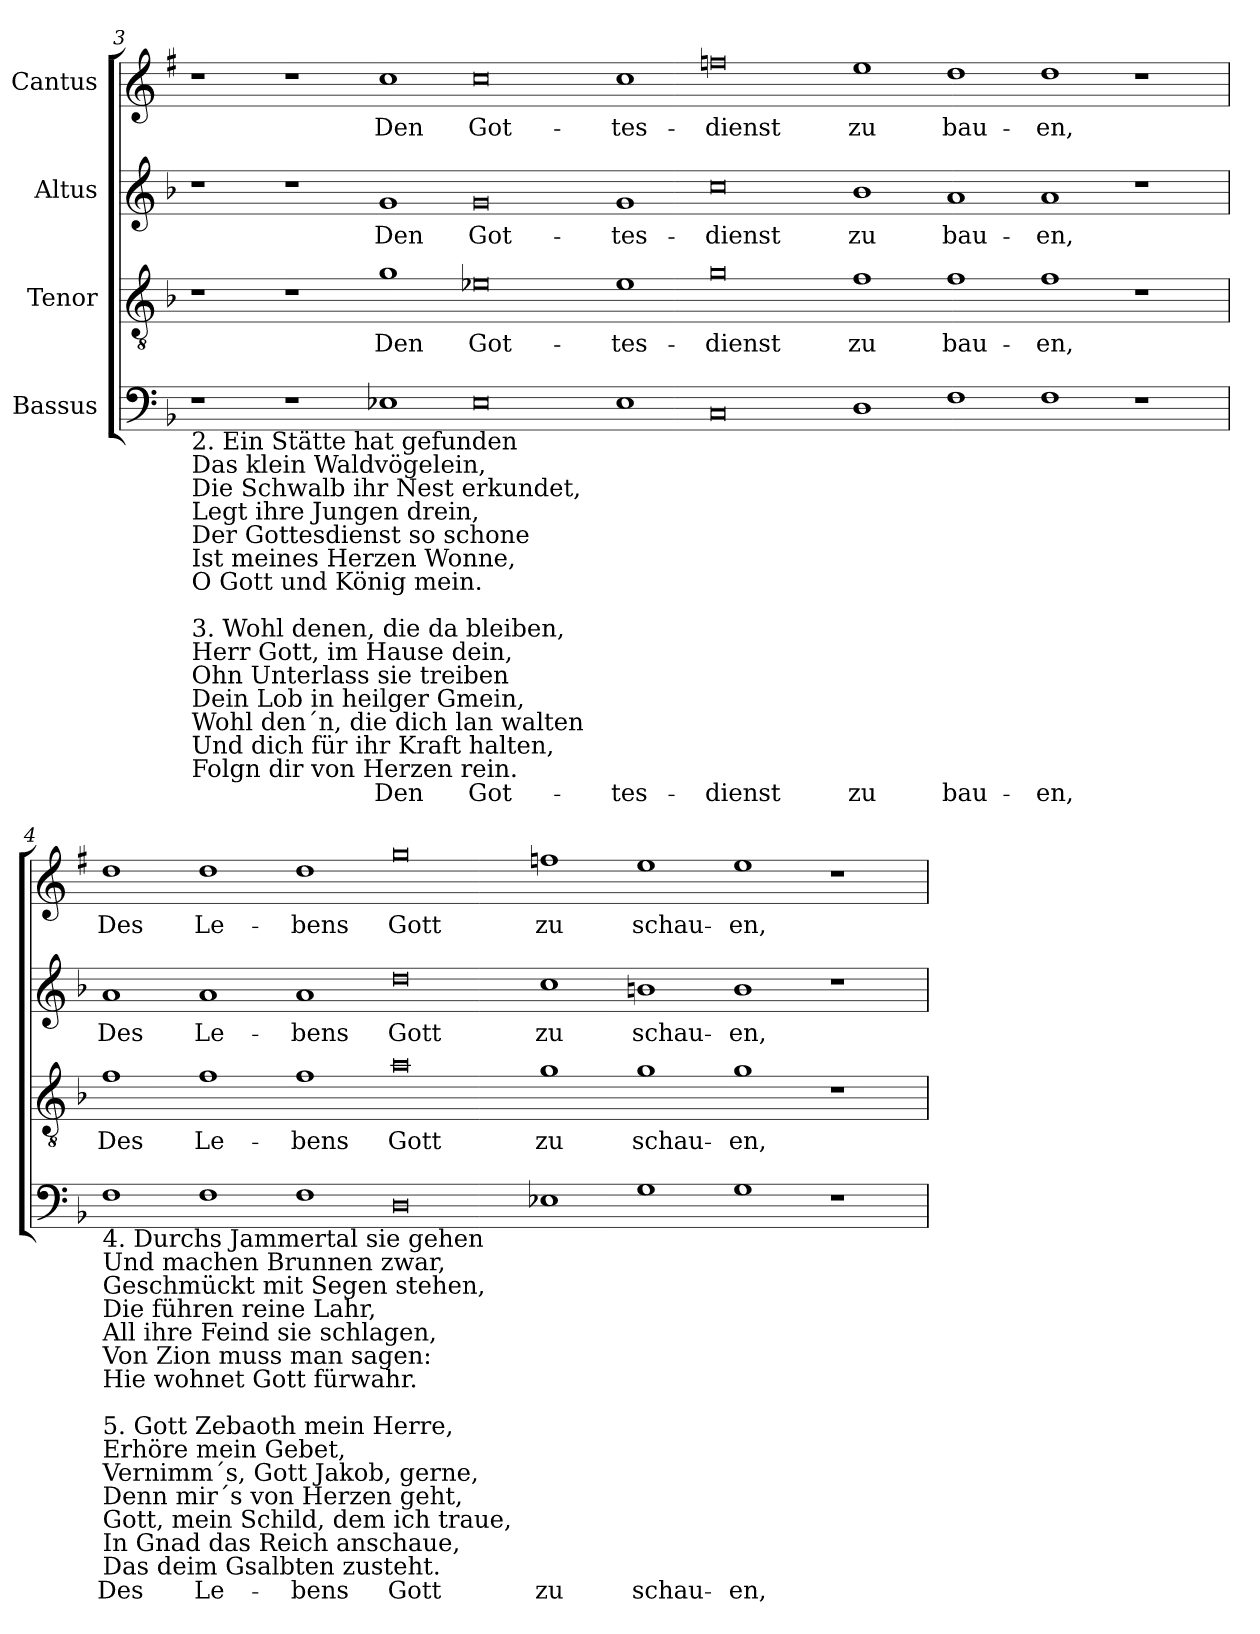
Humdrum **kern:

**kern	**text	**kern	**text	**kern	**text	**kern	**text
*part4	*part4	*part3	*part3	*part2	*part2	*part1	*part1
*staff4	*staff4	*staff3	*staff3	*staff2	*staff2	*staff1	*staff1
*I"Bassus	*	*I"Tenor	*	*I"Altus	*	*I"Cantus	*
!!LO:LB:g=z
*clefF4	*	*clefGv2	*	*clefG2	*	*clefG2	*
*	*	*	*	*	*	*ITrd1c2	*
*k[b-]	*	*k[b-]	*	*k[b-]	*	*k[b-]	*
*F:	*	*F:	*	*F:	*	*F:	*
=3	=3	=3	=3	=3	=3	=3	=3
!LO:TX:b:t=2. Ein Stätte hat gefunden\nDas klein Waldvögelein,\nDie Schwalb ihr Nest erkundet,\nLegt ihre Jungen drein,\nDer Gottesdienst so schone\nIst meines Herzen Wonne,\nO Gott und König mein.\n\n3. Wohl denen, die da bleiben,\nHerr Gott, im Hause dein,\nOhn Unterlass sie treiben\nDein Lob in heilger Gmein,\nWohl den´n, die dich lan walten\nUnd dich für ihr Kraft halten,\nFolgn dir von Herzen rein.	!	!	!	!	!	!	!
1r	.	1r	.	1r	.	1r	.
1r	.	1r	.	1r	.	1r	.
!	!LO:LY:b	!	!LO:LY:b	!	!LO:LY:b	!	!LO:LY:b
1E-X	Den	1g	Den	1g	Den	1b-	Den
!	!LO:LY:b	!	!LO:LY:b	!	!LO:LY:b	!	!LO:LY:b
0E-	Got-	0e-X	Got-	0g	Got-	0b-	Got-
!	!LO:LY:b	!	!LO:LY:b	!	!LO:LY:b	!	!LO:LY:b
1E-	-tes-	1e-	-tes-	1g	-tes-	1b-	-tes-
!	!LO:LY:b	!	!LO:LY:b	!	!LO:LY:b	!	!LO:LY:b
0C	-dienst	0g	-dienst	0cc	-dienst	0ee-X	-dienst
!	!LO:LY:b	!	!LO:LY:b	!	!LO:LY:b	!	!LO:LY:b
1D	zu	1f	zu	1b-	zu	1dd	zu
!	!LO:LY:b	!	!LO:LY:b	!	!LO:LY:b	!	!LO:LY:b
1F	bau-	1f	bau-	1a	bau-	1cc	bau-
!	!LO:LY:b	!	!LO:LY:b	!	!LO:LY:b	!	!LO:LY:b
1F	-en,	1f	-en,	1a	-en,	1cc	-en,
1r	.	1r	.	1r	.	1r	.
=4	=4	=4	=4	=4	=4	=4	=4
!LO:TX:b:t=4. Durchs Jammertal sie gehen\nUnd machen Brunnen zwar,\nGeschmückt mit Segen stehen,\nDie führen reine Lahr,\nAll ihre Feind sie schlagen,\nVon Zion muss man sagen&colon;\nHie wohnet Gott fürwahr.\n\n5. Gott Zebaoth mein Herre,\nErhöre mein Gebet,\nVernimm´s, Gott Jakob, gerne,\nDenn mir´s von Herzen geht,\nGott, mein Schild, dem ich traue,\nIn Gnad das Reich anschaue,\nDas deim Gsalbten zusteht.	!	!	!	!	!	!	!
!	!LO:LY:b	!	!LO:LY:b	!	!LO:LY:b	!	!LO:LY:b
1F	Des	1f	Des	1a	Des	1cc	Des
!	!LO:LY:b	!	!LO:LY:b	!	!LO:LY:b	!	!LO:LY:b
1F	Le-	1f	Le-	1a	Le-	1cc	Le-
!	!LO:LY:b	!	!LO:LY:b	!	!LO:LY:b	!	!LO:LY:b
1F	-bens	1f	-bens	1a	-bens	1cc	-bens
!	!LO:LY:b	!	!LO:LY:b	!	!LO:LY:b	!	!LO:LY:b
0D	Gott	0a	Gott	0dd	Gott	0ff	Gott
!	!LO:LY:b	!	!LO:LY:b	!	!LO:LY:b	!	!LO:LY:b
1E-X	zu	1g	zu	1cc	zu	1ee-X	zu
!	!LO:LY:b	!	!LO:LY:b	!	!LO:LY:b	!	!LO:LY:b
1G	schau-	1g	schau-	1bn	schau-	1dd	schau-
!	!LO:LY:b	!	!LO:LY:b	!	!LO:LY:b	!	!LO:LY:b
1G	-en,	1g	-en,	1b	-en,	1dd	-en,
1r	.	1r	.	1r	.	1r	.
=	=	=	=	=	=	=	=
*-	*-	*-	*-	*-	*-	*-	*-
